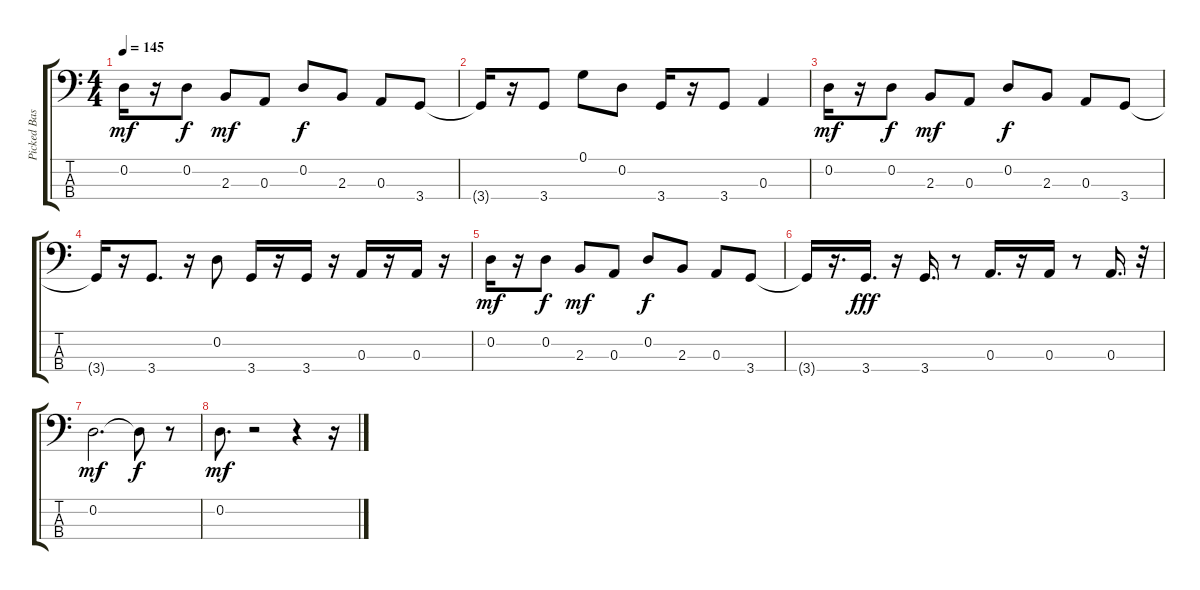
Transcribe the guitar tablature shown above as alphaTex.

\track ("Picked Bass" "Picked Bas") {instrument electricbasspick}
\staff {score tabs}
\tuning (G2 D2 A1 E1) {hide}
\ts (4 4)
\tempo 145
\clef f4
\ks c
0.2.16{dy mf} r.16 0.2.8{dy f} 2.3.8{dy mf} 0.3.8 0.2.8{dy f} 2.3.8 0.3.8 3.4.8 |
3.4{t}.16 r.16 3.4.8 0.1.8 0.2.8 3.4.16 r.16 3.4.8 0.3.4 |
0.2.16{dy mf} r.16 0.2.8{dy f} 2.3.8{dy mf} 0.3.8 0.2.8{dy f} 2.3.8 0.3.8 3.4.8 |
3.4{t}.16 r.16 3.4.8{d} r.16 0.2.8 3.4.16 r.16 3.4.16 r.16 0.3.16 r.16 0.3.16 r.16 |
0.2.16{dy mf} r.16 0.2.8{dy f} 2.3.8{dy mf} 0.3.8 0.2.8{dy f} 2.3.8 0.3.8 3.4.8 |
3.4{t}.16 r.16{d} 3.4.16{d dy fff} r.16 3.4.16{d} r.8 0.3.16{d} r.16 0.3.16 r.8 0.3.16{d} r.32 |
0.2.2{d dy mf} 0.2{t}.8{dy f} r.8 |
0.2.8{d dy mf} r.2 r.4 r.16
